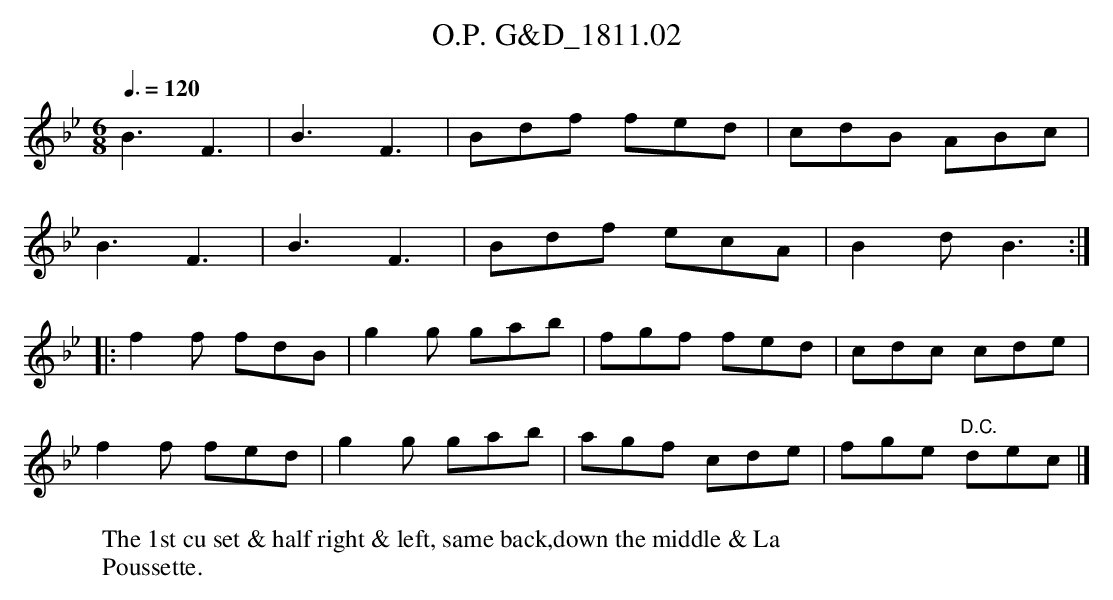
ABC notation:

X:1
T:O.P. G&D_1811.02
M:6/8
L:1/8
Q:3/8=120
W:The 1st cu set & half right & left, same back,down the middle & La
W:Poussette.
K:Bb
B3F3|B3F3|Bdf fed|cdB ABc|
B3F3| B3F3|Bdf ecA|B2dB3:|
|:f2f fdB|g2g gab|fgf fed|cdc cde|
f2f fed|g2g gab|agf cde|fge"D.C." dec|]
